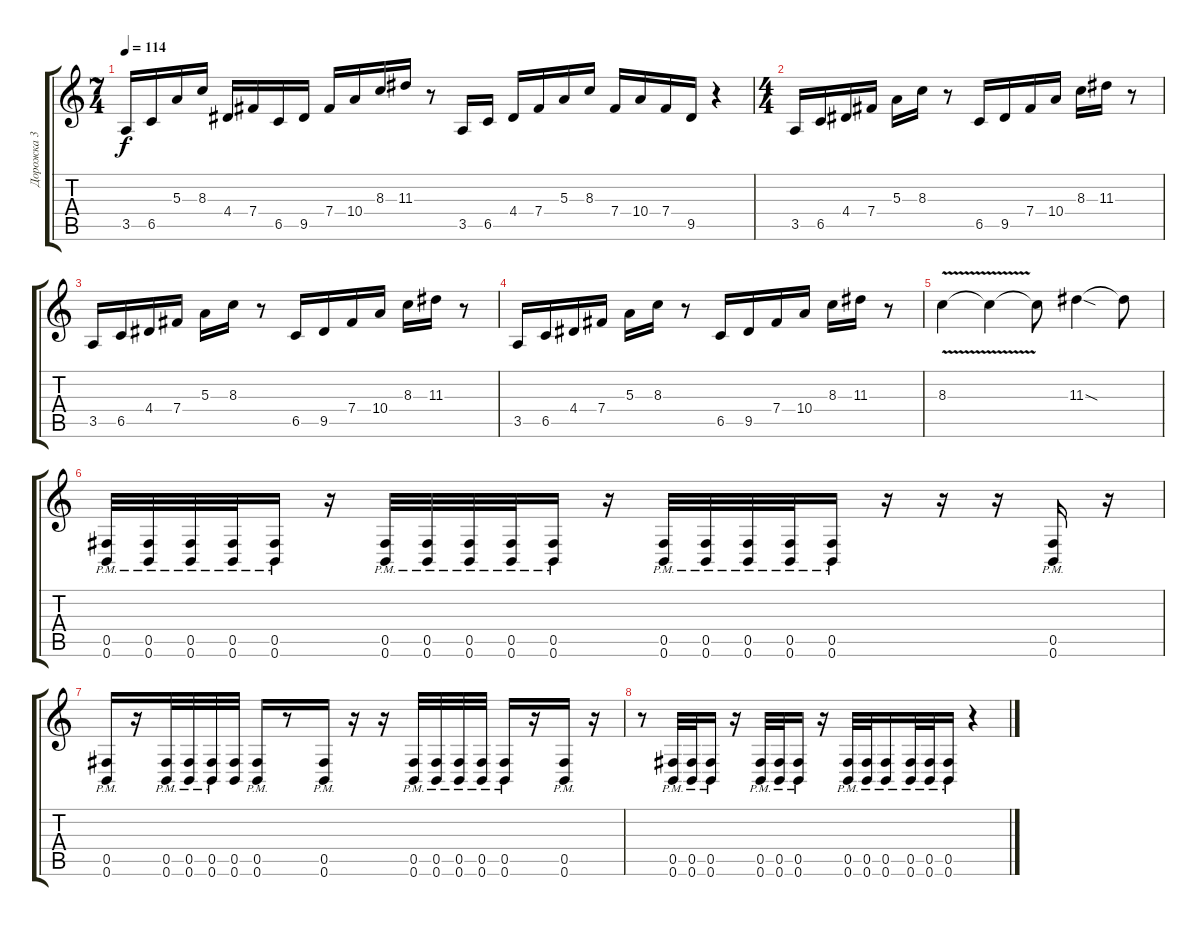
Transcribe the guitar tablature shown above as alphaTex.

\track ("Дорожка 3" "Дорожка 3") {instrument distortionguitar}
\staff {score tabs}
\tuning (Db4 Ab3 E3 B2 Gb2 B1) {hide}
\ts (7 4)
\tempo 114
\clef g2
\ks c
3.5.16{dy f} 6.5.16 5.3.16 8.3.16 4.4.16 7.4.16 6.5.16 9.5.16 7.4.16 10.4.16 8.3.16 11.3.16 r.8 3.5.16 6.5.16 4.4.16 7.4.16 5.3.16 8.3.16 7.4.16 10.4.16 7.4.16 9.5.16 r.4 |
\ts (4 4)
3.5.16 6.5.16 4.4.16 7.4.16 5.3.16 8.3.16 r.8 6.5.16 9.5.16 7.4.16 10.4.16 8.3.16 11.3.16 r.8 |
3.5.16 6.5.16 4.4.16 7.4.16 5.3.16 8.3.16 r.8 6.5.16 9.5.16 7.4.16 10.4.16 8.3.16 11.3.16 r.8 |
3.5.16 6.5.16 4.4.16 7.4.16 5.3.16 8.3.16 r.8 6.5.16 9.5.16 7.4.16 10.4.16 8.3.16 11.3.16 r.8 |
8.3{v}.4 8.3{t}.4 8.3{t}.8 11.3{sod}.4 11.3{t}.8 |
(0.5{pm} 0.6).32 (0.5{pm} 0.6).32 (0.5{pm} 0.6).32 (0.5{pm} 0.6).32 (0.5{pm} 0.6).16 r.16 (0.5{pm} 0.6).32 (0.5{pm} 0.6).32 (0.5{pm} 0.6).32 (0.5{pm} 0.6).32 (0.5{pm} 0.6).16 r.16 (0.5{pm} 0.6).32 (0.5{pm} 0.6).32 (0.5{pm} 0.6).32 (0.5{pm} 0.6).32 (0.5{pm} 0.6).16 r.16 r.16 r.16 (0.5{pm} 0.6).16 r.16 |
(0.5{pm} 0.6).16 r.16 (0.5{pm} 0.6).32 (0.5{pm} 0.6).32 (0.5{pm} 0.6).32 (0.5 0.6).32 (0.5{pm} 0.6).16 r.8 (0.5{pm} 0.6).16 r.16 r.16 (0.5{pm} 0.6).32 (0.5{pm} 0.6).32 (0.5{pm} 0.6).32 (0.5{pm} 0.6).32 (0.5{pm} 0.6).16 r.16 (0.5{pm} 0.6).16 r.16 |
r.8 (0.5{pm} 0.6).32 (0.5{pm} 0.6).32 (0.5{pm} 0.6).16 r.16 (0.5{pm} 0.6).32 (0.5{pm} 0.6).32 (0.5{pm} 0.6).16 r.16 (0.5{pm} 0.6).32 (0.5{pm} 0.6).32 (0.5{pm} 0.6).16 (0.5{pm} 0.6).32 (0.5{pm} 0.6).32 (0.5{pm} 0.6).16 r.4
